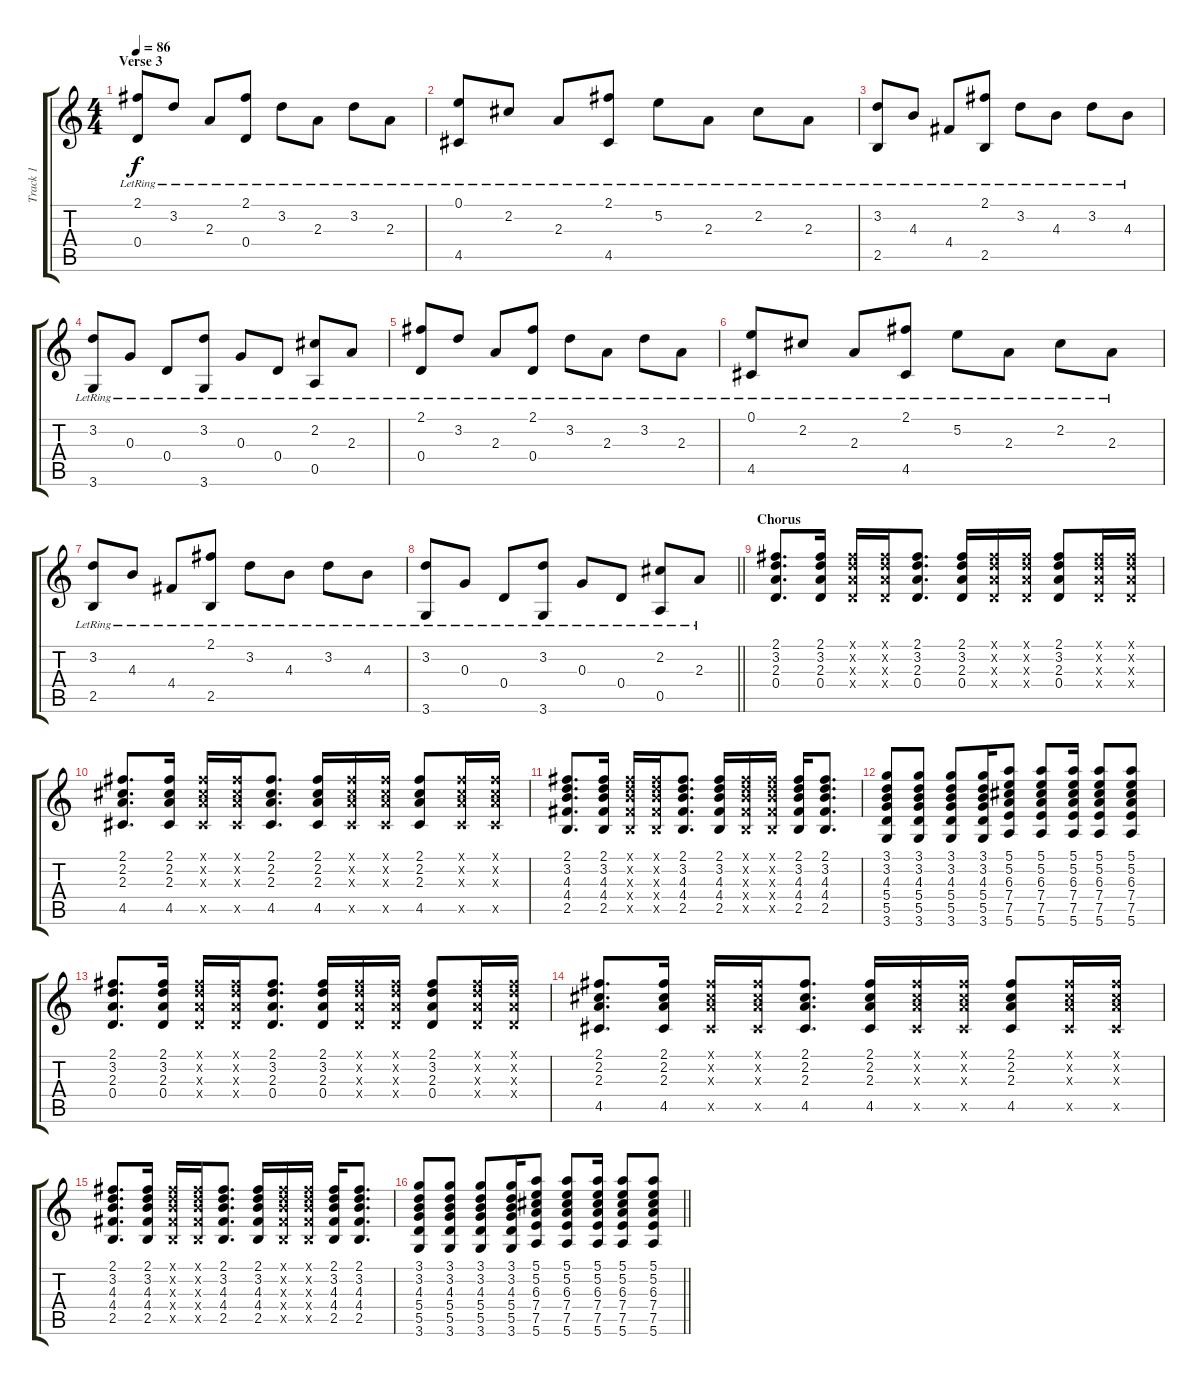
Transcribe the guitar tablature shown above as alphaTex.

\track ("Track 1" "Track 1") {instrument acousticguitarsteel}
\staff {score tabs}
\tuning (E4 B3 G3 D3 A2 E2) {hide}
\ts (4 4)
\section ("" "Verse 3")
\tempo 86
\clef g2
\ks c
(2.1{lr} 0.4{lr}).8{dy f} 3.2{lr}.8 2.3{lr}.8 (2.1{lr} 0.4{lr}).8 3.2{lr}.8 2.3{lr}.8 3.2{lr}.8 2.3{lr}.8 |
(0.1{lr} 4.5{lr}).8 2.2{lr}.8 2.3{lr}.8 (2.1{lr} 4.5{lr}).8 5.2{lr}.8 2.3{lr}.8 2.2{lr}.8 2.3{lr}.8 |
(3.2{lr} 2.5{lr}).8 4.3{lr}.8 4.4{lr}.8 (2.1{lr} 2.5{lr}).8 3.2{lr}.8 4.3{lr}.8 3.2{lr}.8 4.3{lr}.8 |
(3.2{lr} 3.6{lr}).8 0.3{lr}.8 0.4{lr}.8 (3.2{lr} 3.6{lr}).8 0.3{lr}.8 0.4{lr}.8 (2.2{lr} 0.5{lr}).8 2.3{lr}.8 |
(2.1{lr} 0.4{lr}).8 3.2{lr}.8 2.3{lr}.8 (2.1{lr} 0.4{lr}).8 3.2{lr}.8 2.3{lr}.8 3.2{lr}.8 2.3{lr}.8 |
(0.1{lr} 4.5{lr}).8 2.2{lr}.8 2.3{lr}.8 (2.1{lr} 4.5{lr}).8 5.2{lr}.8 2.3{lr}.8 2.2{lr}.8 2.3{lr}.8 |
(3.2{lr} 2.5{lr}).8 4.3{lr}.8 4.4{lr}.8 (2.1{lr} 2.5{lr}).8 3.2{lr}.8 4.3{lr}.8 3.2{lr}.8 4.3{lr}.8 |
\barLineRight lightlight
(3.2{lr} 3.6{lr}).8 0.3{lr}.8 0.4{lr}.8 (3.2{lr} 3.6{lr}).8 0.3{lr}.8 0.4{lr}.8 (2.2{lr} 0.5{lr}).8 2.3{lr}.8 |
\section ("" "Chorus")
(2.1 3.2 2.3 0.4).8{d} (2.1 3.2 2.3 0.4).16 (2.1{x} 3.2{x} 2.3{x} 0.4{x}).16 (2.1{x} 3.2{x} 2.3{x} 0.4{x}).16 (2.1 3.2 2.3 0.4).8{d} (2.1 3.2 2.3 0.4).16 (2.1{x} 3.2{x} 2.3{x} 0.4{x}).16 (2.1{x} 3.2{x} 2.3{x} 0.4{x}).16 (2.1 3.2 2.3 0.4).8 (2.1{x} 3.2{x} 2.3{x} 0.4{x}).16 (2.1{x} 3.2{x} 2.3{x} 0.4{x}).16 |
(2.1 2.2 2.3 4.5).8{d} (2.1 2.2 2.3 4.5).16 (2.1{x} 2.2{x} 2.3{x} 4.5{x}).16 (2.1{x} 2.2{x} 2.3{x} 4.5{x}).16 (2.1 2.2 2.3 4.5).8{d} (2.1 2.2 2.3 4.5).16 (2.1{x} 2.2{x} 2.3{x} 4.5{x}).16 (2.1{x} 2.2{x} 2.3{x} 4.5{x}).16 (2.1 2.2 2.3 4.5).8 (2.1{x} 2.2{x} 2.3{x} 4.5{x}).16 (2.1{x} 2.2{x} 2.3{x} 4.5{x}).16 |
(2.1 3.2 4.3 4.4 2.5).8{d} (2.1 3.2 4.3 4.4 2.5).16 (2.1{x} 3.2{x} 4.3{x} 4.4{x} 2.5{x}).16 (2.1{x} 3.2{x} 4.3{x} 4.4{x} 2.5{x}).16 (2.1 3.2 4.3 4.4 2.5).8{d} (2.1 3.2 4.3 4.4 2.5).16 (2.1{x} 3.2{x} 4.3{x} 4.4{x} 2.5{x}).16 (2.1{x} 3.2{x} 4.3{x} 4.4{x} 2.5{x}).16 (2.1 3.2 4.3 4.4 2.5).16 (2.1 3.2 4.3 4.4 2.5).8{d} |
(3.1 3.2 4.3 5.4 5.5 3.6).8 (3.1 3.2 4.3 5.4 5.5 3.6).8 (3.1 3.2 4.3 5.4 5.5 3.6).8 (3.1 3.2 4.3 5.4 5.5 3.6).16 (5.1 5.2 6.3 7.4 7.5 5.6).8 (5.1 5.2 6.3 7.4 7.5 5.6).8 (5.1 5.2 6.3 7.4 7.5 5.6).16 (5.1 5.2 6.3 7.4 7.5 5.6).8 (5.1 5.2 6.3 7.4 7.5 5.6).8 |
(2.1 3.2 2.3 0.4).8{d} (2.1 3.2 2.3 0.4).16 (2.1{x} 3.2{x} 2.3{x} 0.4{x}).16 (2.1{x} 3.2{x} 2.3{x} 0.4{x}).16 (2.1 3.2 2.3 0.4).8{d} (2.1 3.2 2.3 0.4).16 (2.1{x} 3.2{x} 2.3{x} 0.4{x}).16 (2.1{x} 3.2{x} 2.3{x} 0.4{x}).16 (2.1 3.2 2.3 0.4).8 (2.1{x} 3.2{x} 2.3{x} 0.4{x}).16 (2.1{x} 3.2{x} 2.3{x} 0.4{x}).16 |
(2.1 2.2 2.3 4.5).8{d} (2.1 2.2 2.3 4.5).16 (2.1{x} 2.2{x} 2.3{x} 4.5{x}).16 (2.1{x} 2.2{x} 2.3{x} 4.5{x}).16 (2.1 2.2 2.3 4.5).8{d} (2.1 2.2 2.3 4.5).16 (2.1{x} 2.2{x} 2.3{x} 4.5{x}).16 (2.1{x} 2.2{x} 2.3{x} 4.5{x}).16 (2.1 2.2 2.3 4.5).8 (2.1{x} 2.2{x} 2.3{x} 4.5{x}).16 (2.1{x} 2.2{x} 2.3{x} 4.5{x}).16 |
(2.1 3.2 4.3 4.4 2.5).8{d} (2.1 3.2 4.3 4.4 2.5).16 (2.1{x} 3.2{x} 4.3{x} 4.4{x} 2.5{x}).16 (2.1{x} 3.2{x} 4.3{x} 4.4{x} 2.5{x}).16 (2.1 3.2 4.3 4.4 2.5).8{d} (2.1 3.2 4.3 4.4 2.5).16 (2.1{x} 3.2{x} 4.3{x} 4.4{x} 2.5{x}).16 (2.1{x} 3.2{x} 4.3{x} 4.4{x} 2.5{x}).16 (2.1 3.2 4.3 4.4 2.5).16 (2.1 3.2 4.3 4.4 2.5).8{d} |
\barLineRight lightlight
(3.1 3.2 4.3 5.4 5.5 3.6).8 (3.1 3.2 4.3 5.4 5.5 3.6).8 (3.1 3.2 4.3 5.4 5.5 3.6).8 (3.1 3.2 4.3 5.4 5.5 3.6).16 (5.1 5.2 6.3 7.4 7.5 5.6).8 (5.1 5.2 6.3 7.4 7.5 5.6).8 (5.1 5.2 6.3 7.4 7.5 5.6).16 (5.1 5.2 6.3 7.4 7.5 5.6).8 (5.1 5.2 6.3 7.4 7.5 5.6).8
